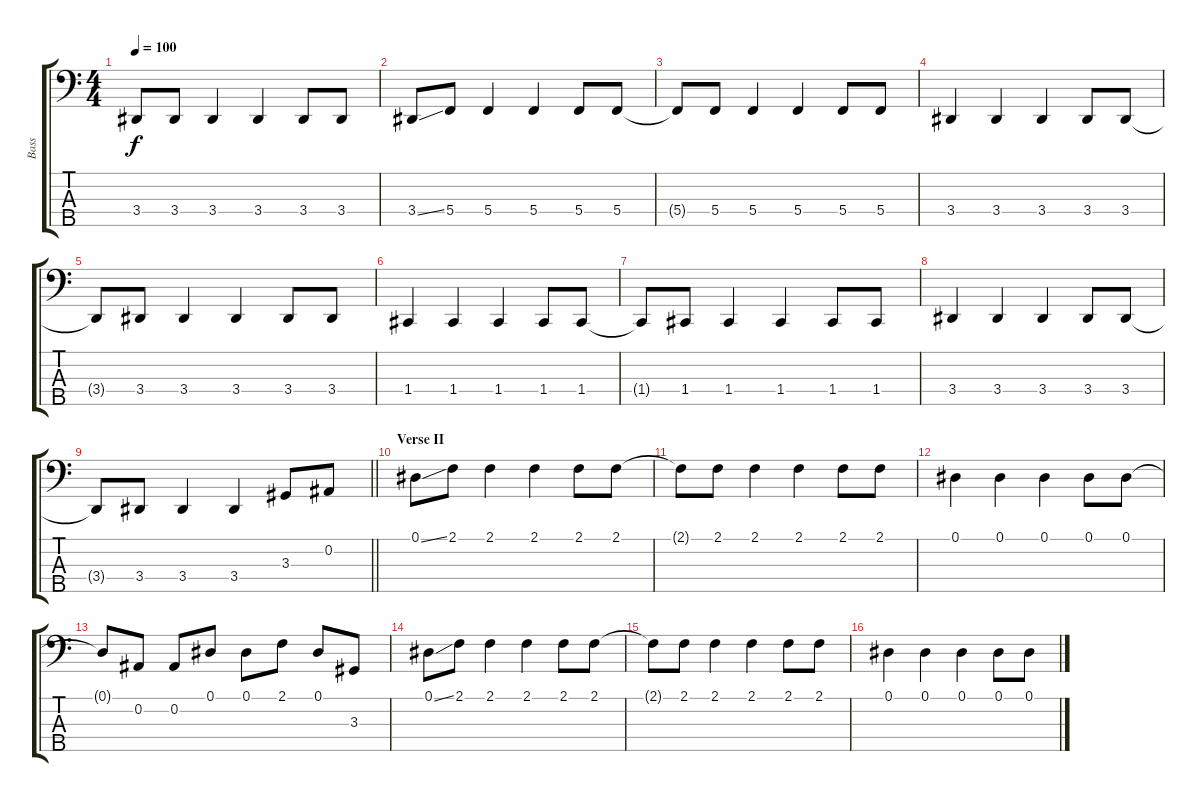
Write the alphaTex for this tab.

\track ("Bass" "Bass") {mute instrument electricbasspick}
\staff {score tabs}
\tuning (Eb2 Bb1 F1 C1 G0) {hide}
\ts (4 4)
\tempo 100
\clef f4
\ks c
3.4{t}.8{dy f} 3.4.8 3.4.4 3.4.4 3.4.8 3.4.8 |
3.4{ss}.8 5.4.8 5.4.4 5.4.4 5.4.8 5.4.8 |
5.4{t}.8 5.4.8 5.4.4 5.4.4 5.4.8 5.4.8 |
3.4.4 3.4.4 3.4.4 3.4.8 3.4.8 |
3.4{t}.8 3.4.8 3.4.4 3.4.4 3.4.8 3.4.8 |
1.4.4 1.4.4 1.4.4 1.4.8 1.4.8 |
1.4{t}.8 1.4.8 1.4.4 1.4.4 1.4.8 1.4.8 |
3.4.4 3.4.4 3.4.4 3.4.8 3.4.8 |
\barLineRight lightlight
3.4{t}.8 3.4.8 3.4.4 3.4.4 3.3.8 0.2.8 |
\section ("" "Verse II")
0.1{ss}.8 2.1.8 2.1.4 2.1.4 2.1.8 2.1.8 |
2.1{t}.8 2.1.8 2.1.4 2.1.4 2.1.8 2.1.8 |
0.1.4 0.1.4 0.1.4 0.1.8 0.1.8 |
0.1{t}.8 0.2.8 0.2.8 0.1.8 0.1.8 2.1.8 0.1.8 3.3.8 |
0.1{ss}.8 2.1.8 2.1.4 2.1.4 2.1.8 2.1.8 |
2.1{t}.8 2.1.8 2.1.4 2.1.4 2.1.8 2.1.8 |
0.1.4 0.1.4 0.1.4 0.1.8 0.1.8
